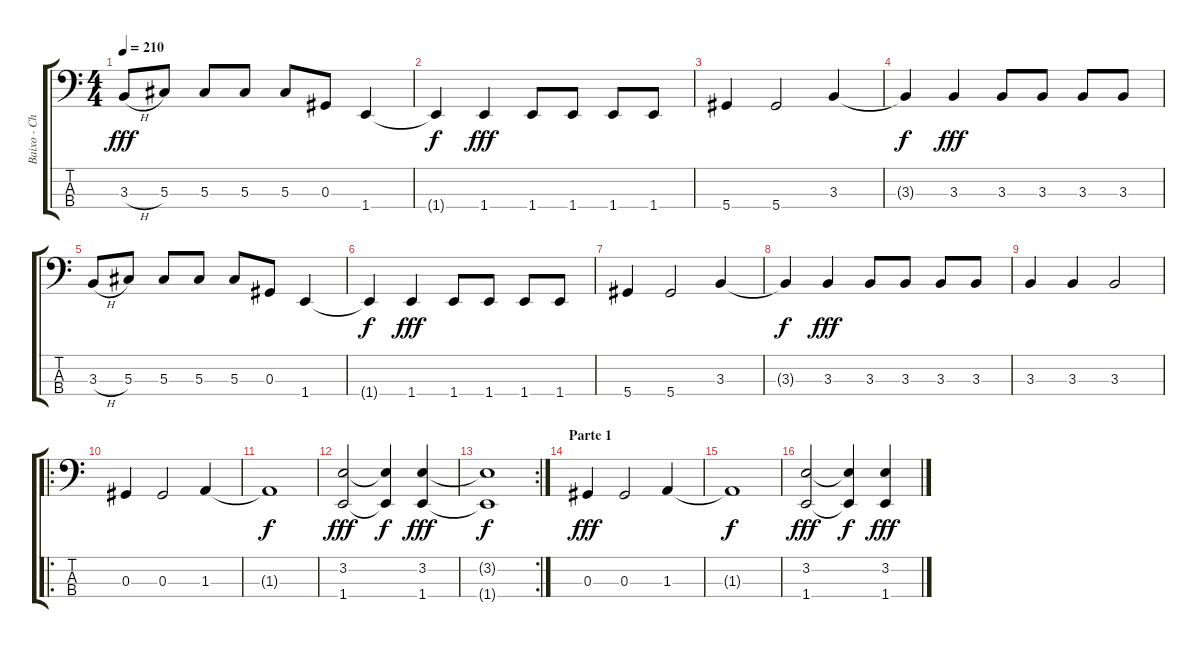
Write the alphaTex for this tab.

\track ("Baixo - Champignon" "Baixo - Ch") {instrument electricbassfinger}
\staff {score tabs}
\tuning (Gb2 Db2 Ab1 Eb1) {hide}
\ts (4 4)
\tempo 210
\clef f4
\ks c
3.3{h}.8{dy fff} 5.3.8 5.3.8 5.3.8 5.3.8 0.3.8 1.4.4 |
1.4{t}.4{dy f} 1.4.4{dy fff} 1.4.8 1.4.8 1.4.8 1.4.8 |
5.4.4 5.4.2 3.3.4 |
3.3{t}.4{dy f} 3.3.4{dy fff} 3.3.8 3.3.8 3.3.8 3.3.8 |
3.3{h}.8 5.3.8 5.3.8 5.3.8 5.3.8 0.3.8 1.4.4 |
1.4{t}.4{dy f} 1.4.4{dy fff} 1.4.8 1.4.8 1.4.8 1.4.8 |
5.4.4 5.4.2 3.3.4 |
3.3{t}.4{dy f} 3.3.4{dy fff} 3.3.8 3.3.8 3.3.8 3.3.8 |
3.3.4 3.3.4 3.3.2 |
\ro
0.3.4 0.3.2 1.3.4 |
1.3{t}.1{dy f} |
(3.2 1.4).2{dy fff} (3.2{t} 1.4{t}).4{dy f} (3.2 1.4).4{dy fff} |
\rc 2
(3.2{t} 1.4{t}).1{dy f} |
\section ("" "Parte 1")
0.3.4{dy fff} 0.3.2 1.3.4 |
1.3{t}.1{dy f} |
(3.2 1.4).2{dy fff} (3.2{t} 1.4{t}).4{dy f} (3.2 1.4).4{dy fff}
